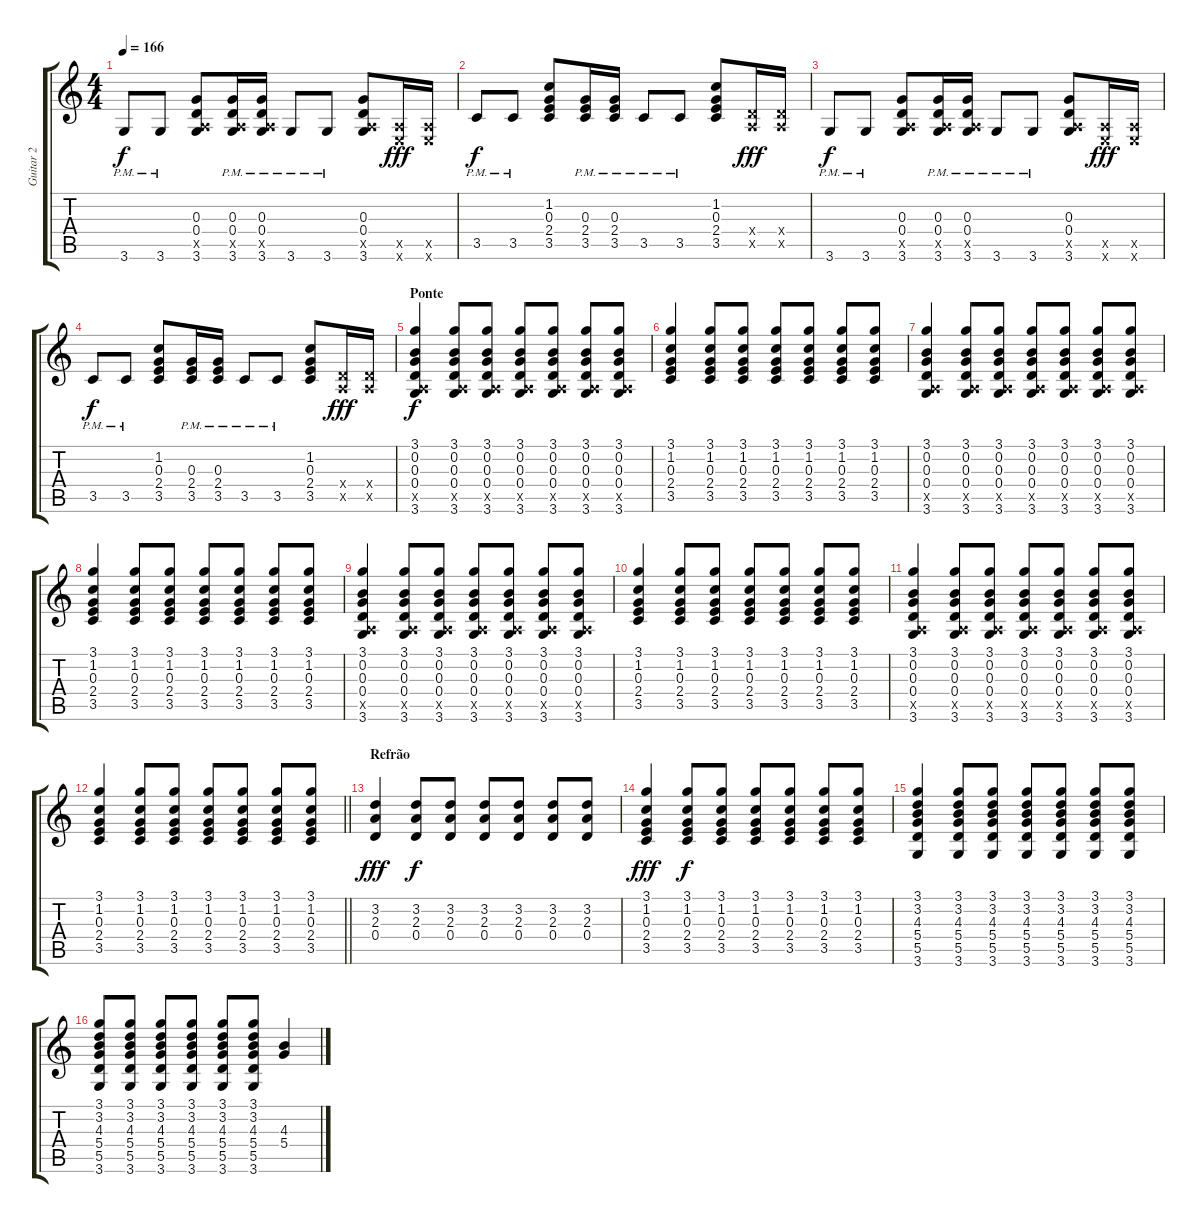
\track ("Guitar 2" "Guitar 2") {instrument overdrivenguitar}
\staff {score tabs}
\tuning (E4 B3 G3 D3 A2 E2) {hide}
\ts (4 4)
\tempo 166
\clef g2
\ks c
3.6{pm}.8{dy f} 3.6{pm}.8 (0.3 0.4 0.5{x} 3.6).8 (0.3{pm} 0.4{pm} 0.5{x} 3.6{pm}).16 (0.3{pm} 0.4{pm} 0.5{x} 3.6{pm}).16 3.6{pm}.8 3.6{pm}.8 (0.3 0.4 0.5{x} 3.6).8 (0.5{x} 0.6{x}).16{dy fff} (0.5{x} 0.6{x}).16 |
3.5{pm}.8{dy f} 3.5{pm}.8 (1.2 0.3 2.4 3.5).8 (0.3{pm} 2.4{pm} 3.5{pm}).16 (0.3{pm} 2.4{pm} 3.5{pm}).16 3.5{pm}.8 3.5{pm}.8 (1.2 0.3 2.4 3.5).8 (0.4{x} 0.5{x}).16{dy fff} (0.4{x} 0.5{x}).16 |
3.6{pm}.8{dy f} 3.6{pm}.8 (0.3 0.4 0.5{x} 3.6).8 (0.3{pm} 0.4{pm} 0.5{x} 3.6{pm}).16 (0.3{pm} 0.4{pm} 0.5{x} 3.6{pm}).16 3.6{pm}.8 3.6{pm}.8 (0.3 0.4 0.5{x} 3.6).8 (0.5{x} 0.6{x}).16{dy fff} (0.5{x} 0.6{x}).16 |
3.5{pm}.8{dy f} 3.5{pm}.8 (1.2 0.3 2.4 3.5).8 (0.3{pm} 2.4{pm} 3.5{pm}).16 (0.3{pm} 2.4{pm} 3.5{pm}).16 3.5{pm}.8 3.5{pm}.8 (1.2 0.3 2.4 3.5).8 (0.4{x} 0.5{x}).16{dy fff} (0.4{x} 0.5{x}).16 |
\section ("" "Ponte")
(3.1 0.2 0.3 0.4 0.5{x} 3.6).4{dy f} (3.1 0.2 0.3 0.4 0.5{x} 3.6).8 (3.1 0.2 0.3 0.4 0.5{x} 3.6).8 (3.1 0.2 0.3 0.4 0.5{x} 3.6).8 (3.1 0.2 0.3 0.4 0.5{x} 3.6).8 (3.1 0.2 0.3 0.4 0.5{x} 3.6).8 (3.1 0.2 0.3 0.4 0.5{x} 3.6).8 |
(3.1 1.2 0.3 2.4 3.5).4 (3.1 1.2 0.3 2.4 3.5).8 (3.1 1.2 0.3 2.4 3.5).8 (3.1 1.2 0.3 2.4 3.5).8 (3.1 1.2 0.3 2.4 3.5).8 (3.1 1.2 0.3 2.4 3.5).8 (3.1 1.2 0.3 2.4 3.5).8 |
(3.1 0.2 0.3 0.4 0.5{x} 3.6).4 (3.1 0.2 0.3 0.4 0.5{x} 3.6).8 (3.1 0.2 0.3 0.4 0.5{x} 3.6).8 (3.1 0.2 0.3 0.4 0.5{x} 3.6).8 (3.1 0.2 0.3 0.4 0.5{x} 3.6).8 (3.1 0.2 0.3 0.4 0.5{x} 3.6).8 (3.1 0.2 0.3 0.4 0.5{x} 3.6).8 |
(3.1 1.2 0.3 2.4 3.5).4 (3.1 1.2 0.3 2.4 3.5).8 (3.1 1.2 0.3 2.4 3.5).8 (3.1 1.2 0.3 2.4 3.5).8 (3.1 1.2 0.3 2.4 3.5).8 (3.1 1.2 0.3 2.4 3.5).8 (3.1 1.2 0.3 2.4 3.5).8 |
(3.1 0.2 0.3 0.4 0.5{x} 3.6).4 (3.1 0.2 0.3 0.4 0.5{x} 3.6).8 (3.1 0.2 0.3 0.4 0.5{x} 3.6).8 (3.1 0.2 0.3 0.4 0.5{x} 3.6).8 (3.1 0.2 0.3 0.4 0.5{x} 3.6).8 (3.1 0.2 0.3 0.4 0.5{x} 3.6).8 (3.1 0.2 0.3 0.4 0.5{x} 3.6).8 |
(3.1 1.2 0.3 2.4 3.5).4 (3.1 1.2 0.3 2.4 3.5).8 (3.1 1.2 0.3 2.4 3.5).8 (3.1 1.2 0.3 2.4 3.5).8 (3.1 1.2 0.3 2.4 3.5).8 (3.1 1.2 0.3 2.4 3.5).8 (3.1 1.2 0.3 2.4 3.5).8 |
(3.1 0.2 0.3 0.4 0.5{x} 3.6).4 (3.1 0.2 0.3 0.4 0.5{x} 3.6).8 (3.1 0.2 0.3 0.4 0.5{x} 3.6).8 (3.1 0.2 0.3 0.4 0.5{x} 3.6).8 (3.1 0.2 0.3 0.4 0.5{x} 3.6).8 (3.1 0.2 0.3 0.4 0.5{x} 3.6).8 (3.1 0.2 0.3 0.4 0.5{x} 3.6).8 |
\barLineRight lightlight
(3.1 1.2 0.3 2.4 3.5).4 (3.1 1.2 0.3 2.4 3.5).8 (3.1 1.2 0.3 2.4 3.5).8 (3.1 1.2 0.3 2.4 3.5).8 (3.1 1.2 0.3 2.4 3.5).8 (3.1 1.2 0.3 2.4 3.5).8 (3.1 1.2 0.3 2.4 3.5).8 |
\section ("" "Refrão")
(3.2 2.3 0.4).4{dy fff} (3.2 2.3 0.4).8{dy f} (3.2 2.3 0.4).8 (3.2 2.3 0.4).8 (3.2 2.3 0.4).8 (3.2 2.3 0.4).8 (3.2 2.3 0.4).8 |
(3.1 1.2 0.3 2.4 3.5).4{dy fff} (3.1 1.2 0.3 2.4 3.5).8{dy f} (3.1 1.2 0.3 2.4 3.5).8 (3.1 1.2 0.3 2.4 3.5).8 (3.1 1.2 0.3 2.4 3.5).8 (3.1 1.2 0.3 2.4 3.5).8 (3.1 1.2 0.3 2.4 3.5).8 |
(3.1 3.2 4.3 5.4 5.5 3.6).4 (3.1 3.2 4.3 5.4 5.5 3.6).8 (3.1 3.2 4.3 5.4 5.5 3.6).8 (3.1 3.2 4.3 5.4 5.5 3.6).8 (3.1 3.2 4.3 5.4 5.5 3.6).8 (3.1 3.2 4.3 5.4 5.5 3.6).8 (3.1 3.2 4.3 5.4 5.5 3.6).8 |
(3.1 3.2 4.3 5.4 5.5 3.6).8 (3.1 3.2 4.3 5.4 5.5 3.6).8 (3.1 3.2 4.3 5.4 5.5 3.6).8 (3.1 3.2 4.3 5.4 5.5 3.6).8 (3.1 3.2 4.3 5.4 5.5 3.6).8 (3.1 3.2 4.3 5.4 5.5 3.6).8 (4.3 5.4).4
